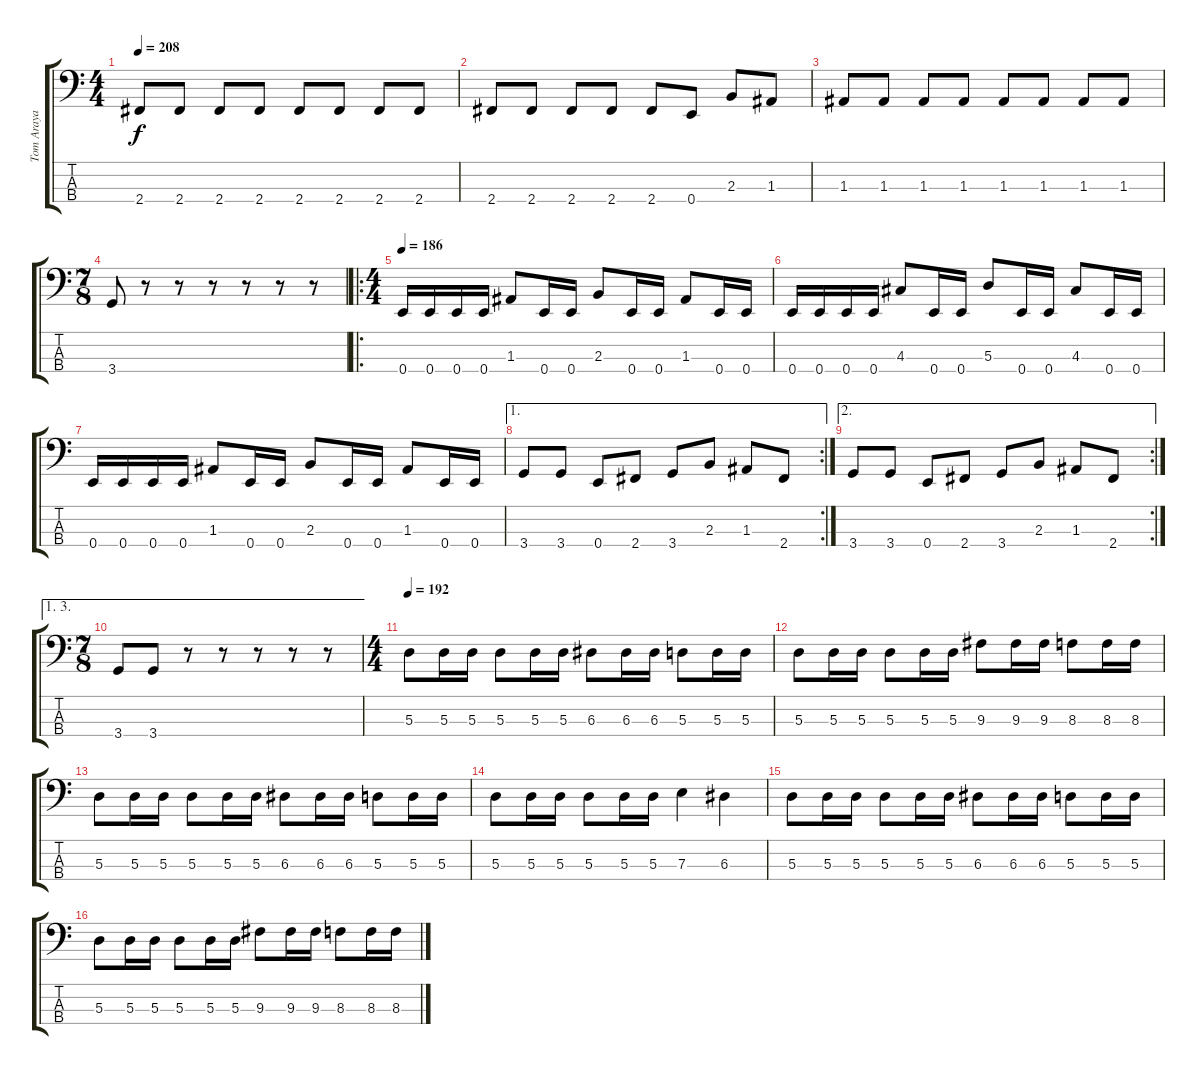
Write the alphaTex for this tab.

\track ("Tom Araya" "Tom Araya") {instrument electricbasspick}
\staff {score tabs}
\tuning (G2 D2 A1 E1) {hide}
\ts (4 4)
\tempo 208
\clef f4
\ks c
2.4.8{dy f} 2.4.8 2.4.8 2.4.8 2.4.8 2.4.8 2.4.8 2.4.8 |
2.4.8 2.4.8 2.4.8 2.4.8 2.4.8 0.4.8 2.3.8 1.3.8 |
1.3.8 1.3.8 1.3.8 1.3.8 1.3.8 1.3.8 1.3.8 1.3.8 |
\ts (7 8)
3.4.8 r.8 r.8 r.8 r.8 r.8 r.8 |
\ro
\ts (4 4)
\tempo 186
0.4.16 0.4.16 0.4.16 0.4.16 1.3.8 0.4.16 0.4.16 2.3.8 0.4.16 0.4.16 1.3.8 0.4.16 0.4.16 |
0.4.16 0.4.16 0.4.16 0.4.16 4.3.8 0.4.16 0.4.16 5.3.8 0.4.16 0.4.16 4.3.8 0.4.16 0.4.16 |
0.4.16 0.4.16 0.4.16 0.4.16 1.3.8 0.4.16 0.4.16 2.3.8 0.4.16 0.4.16 1.3.8 0.4.16 0.4.16 |
\ae 1
\rc 2
3.4.8 3.4.8 0.4.8 2.4.8 3.4.8 2.3.8 1.3.8 2.4.8 |
\ae 2
\rc 2
3.4.8 3.4.8 0.4.8 2.4.8 3.4.8 2.3.8 1.3.8 2.4.8 |
\ae (1 3)
\ts (7 8)
3.4.8 3.4.8 r.8 r.8 r.8 r.8 r.8 |
\ts (4 4)
\tempo 192
5.3.8 5.3.16 5.3.16 5.3.8 5.3.16 5.3.16 6.3.8 6.3.16 6.3.16 5.3.8 5.3.16 5.3.16 |
5.3.8 5.3.16 5.3.16 5.3.8 5.3.16 5.3.16 9.3.8 9.3.16 9.3.16 8.3.8 8.3.16 8.3.16 |
5.3.8 5.3.16 5.3.16 5.3.8 5.3.16 5.3.16 6.3.8 6.3.16 6.3.16 5.3.8 5.3.16 5.3.16 |
5.3.8 5.3.16 5.3.16 5.3.8 5.3.16 5.3.16 7.3.4 6.3.4 |
5.3.8 5.3.16 5.3.16 5.3.8 5.3.16 5.3.16 6.3.8 6.3.16 6.3.16 5.3.8 5.3.16 5.3.16 |
5.3.8 5.3.16 5.3.16 5.3.8 5.3.16 5.3.16 9.3.8 9.3.16 9.3.16 8.3.8 8.3.16 8.3.16
